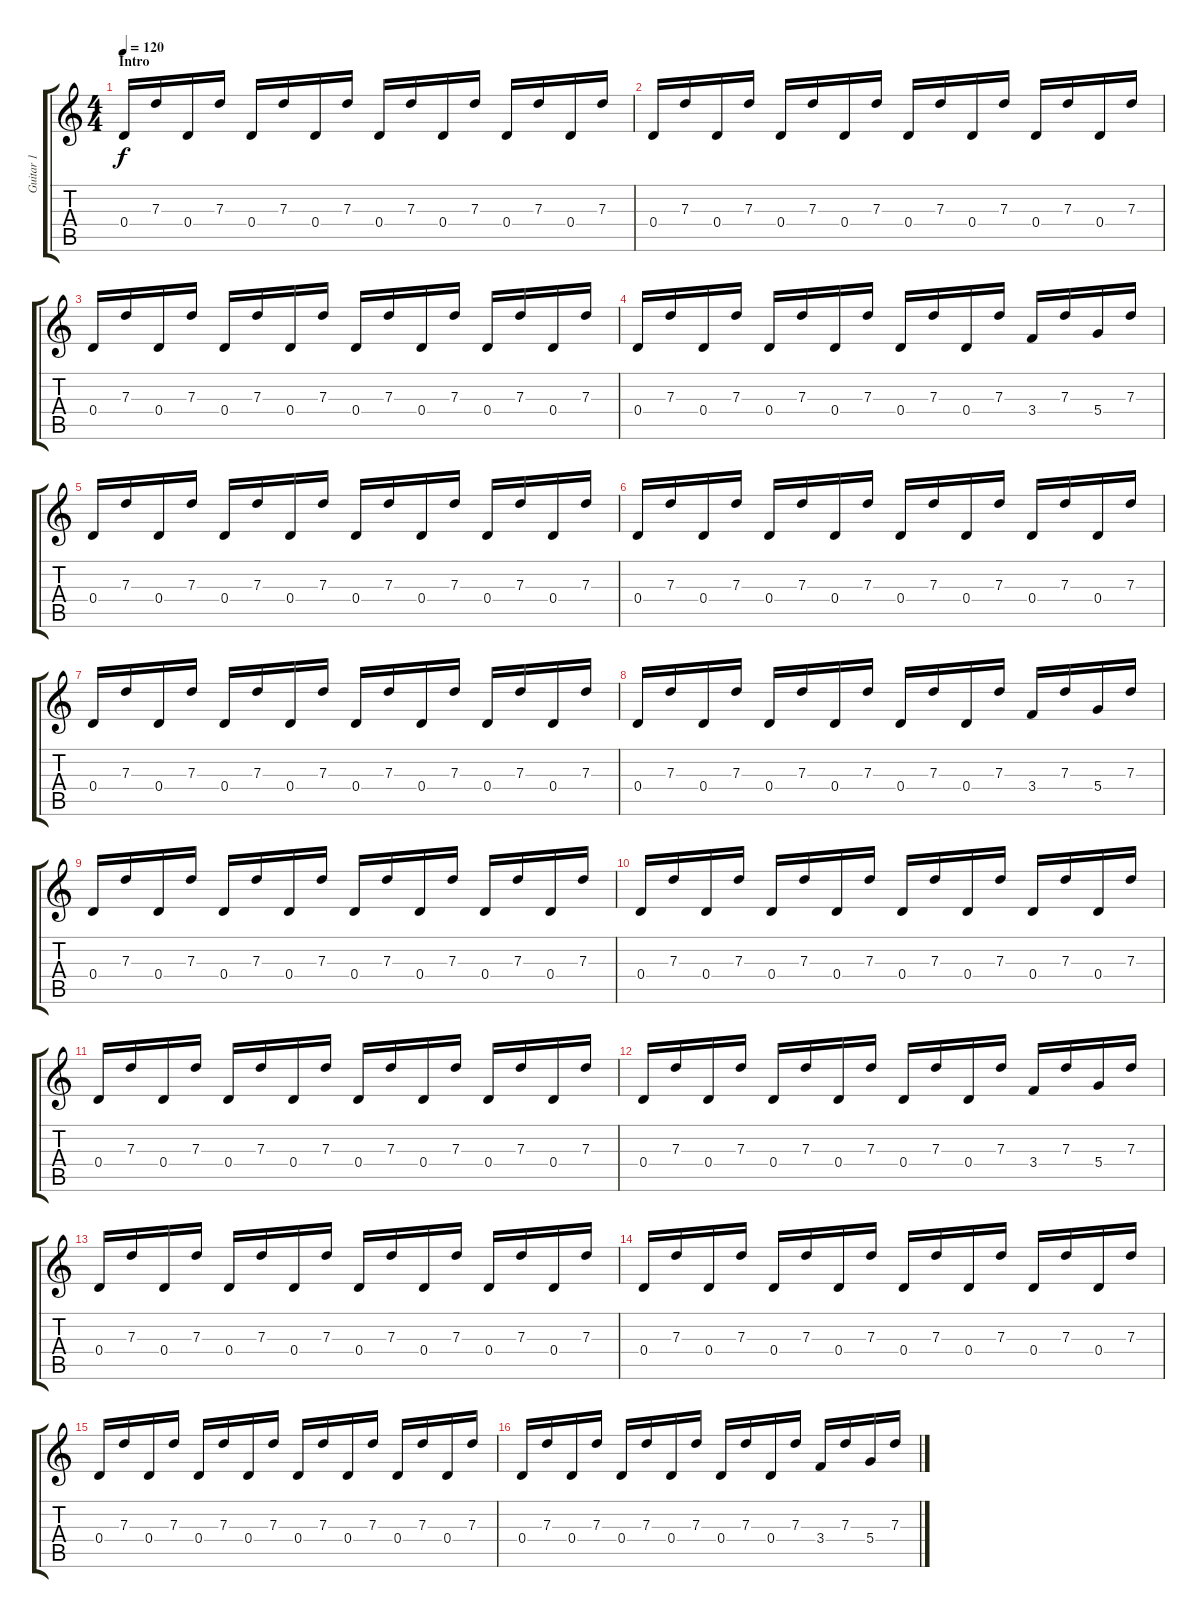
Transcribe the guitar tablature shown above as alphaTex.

\track ("Guitar 1" "Guitar 1") {instrument acousticguitarnylon}
\staff {score tabs}
\tuning (E4 B3 G3 D3 A2 E2) {hide}
\ts (4 4)
\section ("" "Intro")
\tempo 120
\clef g2
\ks c
0.4.16{dy f instrument acousticguitarnylon} 7.3.16 0.4.16 7.3.16 0.4.16 7.3.16 0.4.16 7.3.16 0.4.16 7.3.16 0.4.16 7.3.16 0.4.16 7.3.16 0.4.16 7.3.16 |
0.4.16 7.3.16 0.4.16 7.3.16 0.4.16 7.3.16 0.4.16 7.3.16 0.4.16 7.3.16 0.4.16 7.3.16 0.4.16 7.3.16 0.4.16 7.3.16 |
0.4.16 7.3.16 0.4.16 7.3.16 0.4.16 7.3.16 0.4.16 7.3.16 0.4.16 7.3.16 0.4.16 7.3.16 0.4.16 7.3.16 0.4.16 7.3.16 |
0.4.16 7.3.16 0.4.16 7.3.16 0.4.16 7.3.16 0.4.16 7.3.16 0.4.16 7.3.16 0.4.16 7.3.16 3.4.16 7.3.16 5.4.16 7.3.16 |
0.4.16 7.3.16 0.4.16 7.3.16 0.4.16 7.3.16 0.4.16 7.3.16 0.4.16 7.3.16 0.4.16 7.3.16 0.4.16 7.3.16 0.4.16 7.3.16 |
0.4.16 7.3.16 0.4.16 7.3.16 0.4.16 7.3.16 0.4.16 7.3.16 0.4.16 7.3.16 0.4.16 7.3.16 0.4.16 7.3.16 0.4.16 7.3.16 |
0.4.16 7.3.16 0.4.16 7.3.16 0.4.16 7.3.16 0.4.16 7.3.16 0.4.16 7.3.16 0.4.16 7.3.16 0.4.16 7.3.16 0.4.16 7.3.16 |
0.4.16 7.3.16 0.4.16 7.3.16 0.4.16 7.3.16 0.4.16 7.3.16 0.4.16 7.3.16 0.4.16 7.3.16 3.4.16 7.3.16 5.4.16 7.3.16 |
0.4.16 7.3.16 0.4.16 7.3.16 0.4.16 7.3.16 0.4.16 7.3.16 0.4.16 7.3.16 0.4.16 7.3.16 0.4.16 7.3.16 0.4.16 7.3.16 |
0.4.16 7.3.16 0.4.16 7.3.16 0.4.16 7.3.16 0.4.16 7.3.16 0.4.16 7.3.16 0.4.16 7.3.16 0.4.16 7.3.16 0.4.16 7.3.16 |
0.4.16 7.3.16 0.4.16 7.3.16 0.4.16 7.3.16 0.4.16 7.3.16 0.4.16 7.3.16 0.4.16 7.3.16 0.4.16 7.3.16 0.4.16 7.3.16 |
0.4.16 7.3.16 0.4.16 7.3.16 0.4.16 7.3.16 0.4.16 7.3.16 0.4.16 7.3.16 0.4.16 7.3.16 3.4.16 7.3.16 5.4.16 7.3.16 |
0.4.16 7.3.16 0.4.16 7.3.16 0.4.16 7.3.16 0.4.16 7.3.16 0.4.16 7.3.16 0.4.16 7.3.16 0.4.16 7.3.16 0.4.16 7.3.16 |
0.4.16 7.3.16 0.4.16 7.3.16 0.4.16 7.3.16 0.4.16 7.3.16 0.4.16 7.3.16 0.4.16 7.3.16 0.4.16 7.3.16 0.4.16 7.3.16 |
0.4.16 7.3.16 0.4.16 7.3.16 0.4.16 7.3.16 0.4.16 7.3.16 0.4.16 7.3.16 0.4.16 7.3.16 0.4.16 7.3.16 0.4.16 7.3.16 |
0.4.16 7.3.16 0.4.16 7.3.16 0.4.16 7.3.16 0.4.16 7.3.16 0.4.16 7.3.16 0.4.16 7.3.16 3.4.16 7.3.16 5.4.16 7.3.16
